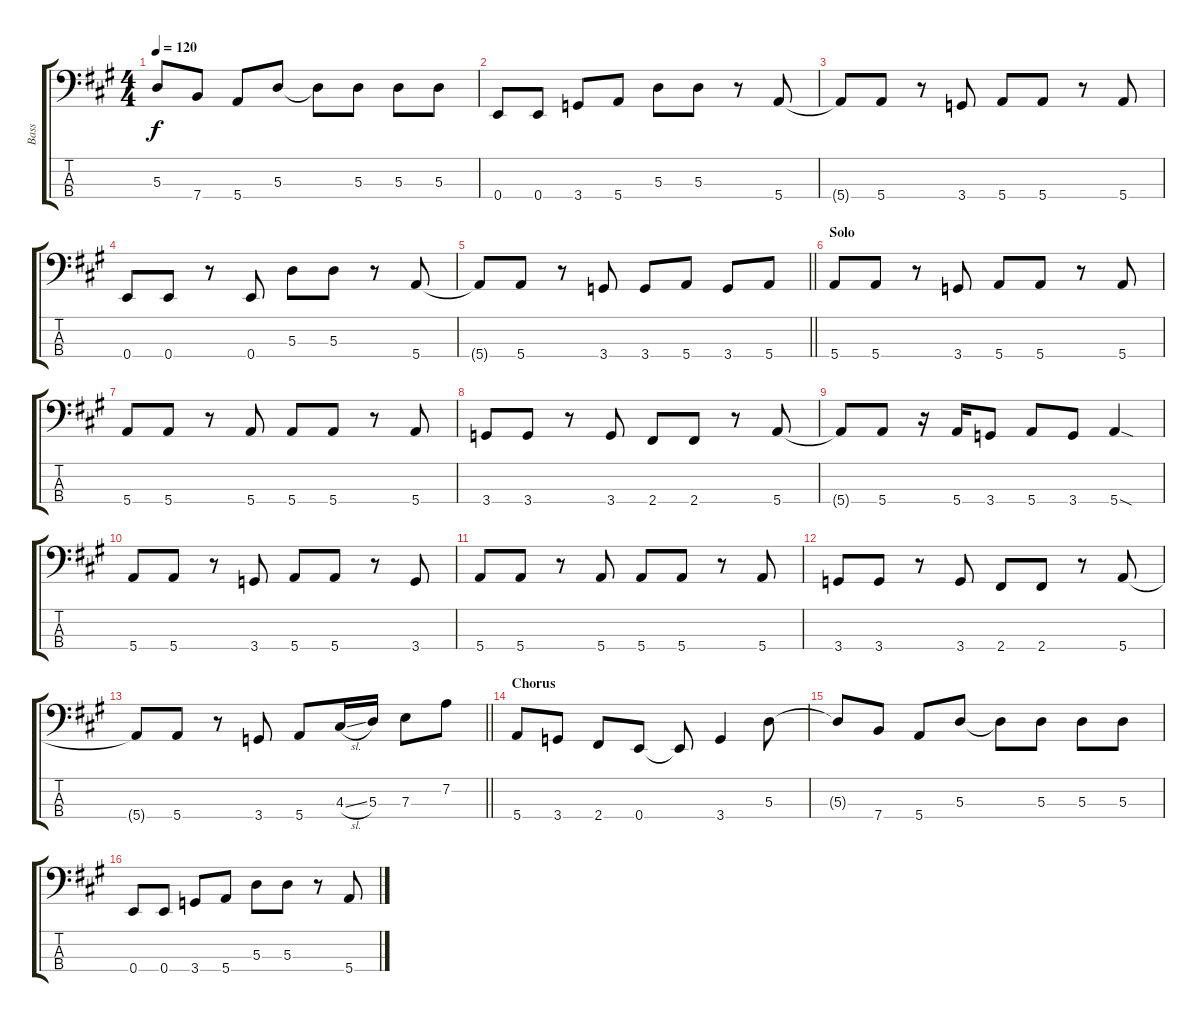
\track ("Bass" "Bass") {instrument electricbassfinger}
\staff {score tabs}
\tuning (G2 D2 A1 E1) {hide}
\ts (4 4)
\tempo 120
\clef f4
\ks a
5.3{t}.8{dy f} 7.4.8 5.4.8 5.3.8 5.3{t}.8 5.3.8 5.3.8 5.3.8 |
0.4.8 0.4.8 3.4.8 5.4.8 5.3.8 5.3.8 r.8 5.4.8 |
5.4{t}.8 5.4.8 r.8 3.4.8 5.4.8 5.4.8 r.8 5.4.8 |
0.4.8 0.4.8 r.8 0.4.8 5.3.8 5.3.8 r.8 5.4.8 |
\barLineRight lightlight
5.4{t}.8 5.4.8 r.8 3.4.8 3.4.8 5.4.8 3.4.8 5.4.8 |
\section ("" "Solo")
5.4.8 5.4.8 r.8 3.4.8 5.4.8 5.4.8 r.8 5.4.8 |
5.4.8 5.4.8 r.8 5.4.8 5.4.8 5.4.8 r.8 5.4.8 |
3.4.8 3.4.8 r.8 3.4.8 2.4.8 2.4.8 r.8 5.4.8 |
5.4{t}.8 5.4.8 r.16 5.4.16 3.4.8 5.4.8 3.4.8 5.4{sod}.4 |
5.4.8 5.4.8 r.8 3.4.8 5.4.8 5.4.8 r.8 3.4.8 |
5.4.8 5.4.8 r.8 5.4.8 5.4.8 5.4.8 r.8 5.4.8 |
3.4.8 3.4.8 r.8 3.4.8 2.4.8 2.4.8 r.8 5.4.8 |
\barLineRight lightlight
5.4{t}.8 5.4.8 r.8 3.4.8 5.4.8 4.3{sl}.16 5.3.16 7.3.8 7.2.8 |
\section ("" "Chorus")
5.4.8 3.4.8 2.4.8 0.4.8 0.4{t}.8 3.4.4 5.3.8 |
5.3{t}.8 7.4.8 5.4.8 5.3.8 5.3{t}.8 5.3.8 5.3.8 5.3.8 |
0.4.8 0.4.8 3.4.8 5.4.8 5.3.8 5.3.8 r.8 5.4.8
